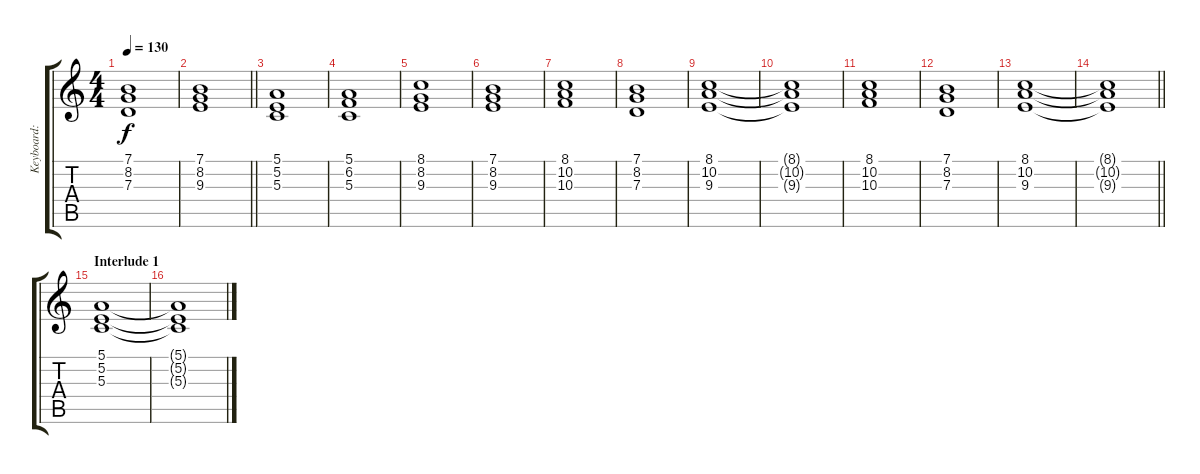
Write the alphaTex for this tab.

\track ("Keyboard: Juha Mäenpää" "Keyboard: ") {instrument stringensemble1}
\staff {score tabs}
\tuning (E4 B3 G3 D3 A2 E2) {hide}
\ts (4 4)
\tempo 130
\clef g2
\ks aminor
(7.1 8.2 7.3).1{dy f} |
\barLineRight lightlight
(7.1 8.2 9.3).1 |
(5.1 5.2 5.3).1 |
(5.1 6.2 5.3).1 |
(8.1 8.2 9.3).1 |
(7.1 8.2 9.3).1 |
(8.1 10.2 10.3).1 |
(7.1 8.2 7.3).1 |
(8.1 10.2 9.3).1 |
(8.1{t} 10.2{t} 9.3{t}).1 |
(8.1 10.2 10.3).1 |
(7.1 8.2 7.3).1 |
(8.1 10.2 9.3).1 |
\barLineRight lightlight
(8.1{t} 10.2{t} 9.3{t}).1 |
\section ("" "Interlude 1")
(5.1 5.2 5.3).1 |
(5.1{t} 5.2{t} 5.3{t}).1
